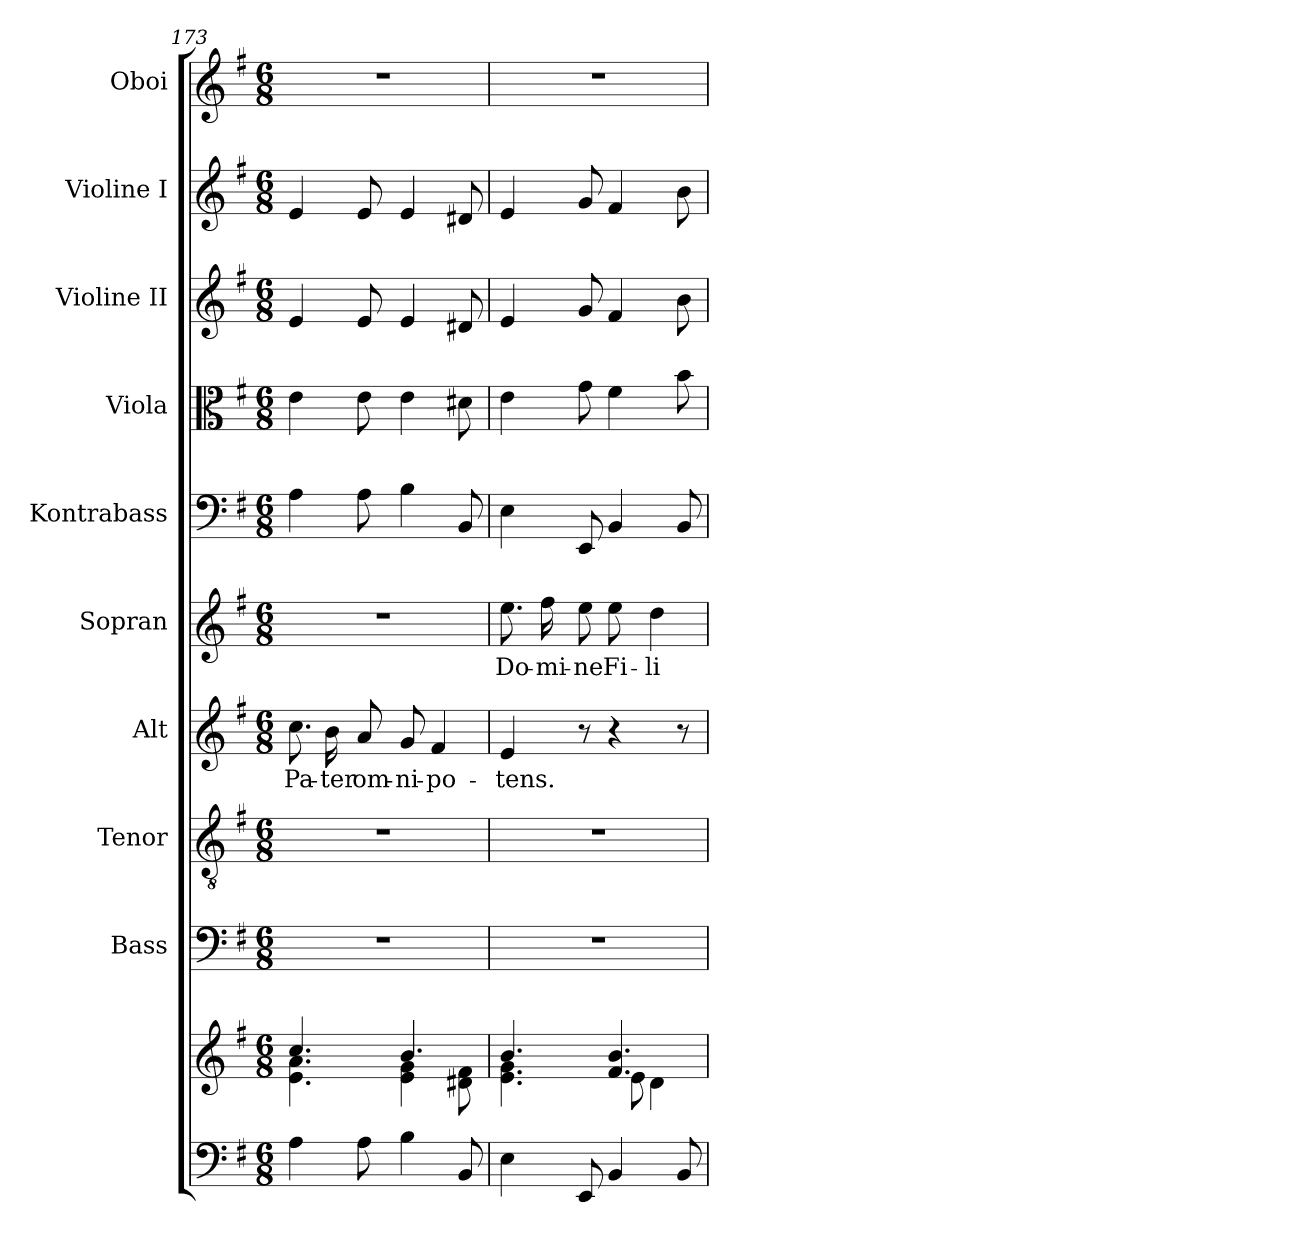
**kern	**kern	**kern	**kern	**kern	**text	**kern	**text	**kern	**kern	**kern	**kern	**kern
*part10	*part10	*part9	*part8	*part7	*part7	*part6	*part6	*part5	*part4	*part3	*part2	*part1
*staff11	*staff10	*staff9	*staff8	*staff7	*staff7	*staff6	*staff6	*staff5	*staff4	*staff3	*staff2	*staff1
*	*	*I"Bass	*I"Tenor	*I"Alt	*	*I"Sopran	*	*I"Kontrabass	*I"Viola	*I"Violine II	*I"Violine I	*I"Oboi
*	*	*I'B.	*I'T.	*I'A.	*	*I'S.	*	*I'Kb.	*I'Vla.	*I'Vl. II	*I'Vl. I	*I'Ob.
!!LO:PB:g=z
*clefF4	*clefG2	*clefF4	*clefGv2	*clefG2	*	*clefG2	*	*clefF4	*clefC3	*clefG2	*clefG2	*clefG2
*	*	*	*	*	*	*	*	*ITrd7c12	*	*	*	*
*k[f#]	*k[f#]	*k[f#]	*k[f#]	*k[f#]	*	*k[f#]	*	*k[f#]	*k[f#]	*k[f#]	*k[f#]	*k[f#]
*G:	*G:	*G:	*G:	*G:	*	*G:	*	*G:	*G:	*G:	*G:	*G:
*M6/8	*M6/8	*M6/8	*M6/8	*M6/8	*	*M6/8	*	*M6/8	*M6/8	*M6/8	*M6/8	*M6/8
=173	=173	=173	=173	=173	=173	=173	=173	=173	=173	=173	=173	=173
*	*^	*	*	*	*	*	*	*	*	*	*	*
!	!	!	!	!	!	!LO:LY:b	!	!	!	!	!	!	!
4A\	4.cc/	4.e\ 4.a\	2.r	2.r	8.cc\	Pa-	2.r	.	4AA\	4e\	4e/	4e/	2.r
!	!	!	!	!	!	!LO:LY:b	!	!	!	!	!	!	!
.	.	.	.	.	16b\	-ter	.	.	.	.	.	.	.
!	!	!	!	!	!	!LO:LY:b	!	!	!	!	!	!	!
8A\	.	.	.	.	8a/	om-	.	.	8AA\	8e\	8e/	8e/	.
!	!	!	!	!	!	!LO:LY:b	!	!	!	!	!	!	!
4B\	4.b/	4e\ 4g\	.	.	8g/	-ni-	.	.	4BB\	4e\	4e/	4e/	.
!	!	!	!	!	!	!LO:LY:b	!	!	!	!	!	!	!
.	.	.	.	.	4f#/	-po-	.	.	.	.	.	.	.
8BB/	.	8d#X\ 8f#\	.	.	.	.	.	.	8BBB/	8d#X\	8d#X/	8d#X/	.
=174	=174	=174	=174	=174	=174	=174	=174	=174	=174	=174	=174	=174	=174
!	!	!	!	!	!	!LO:LY:b	!	!LO:LY:b	!	!	!	!	!
4E\	4.b/	4.e\ 4.g\	2.r	2.r	4e/	-tens.	8.ee\	Do-	4EE\	4e\	4e/	4e/	2.r
!	!	!	!	!	!	!	!	!LO:LY:b	!	!	!	!	!
.	.	.	.	.	.	.	16ff#\	-mi-	.	.	.	.	.
!	!	!	!	!	!	!	!	!LO:LY:b	!	!	!	!	!
8EE/	.	.	.	.	8r	.	8ee\	-ne	8EEE/	8g\	8g/	8g/	.
!	!	!	!	!	!	!	!	!LO:LY:b	!	!	!	!	!
4BB/	4.f#/ 4.b/	8e\	.	.	4r	.	8ee\	Fi-	4BBB/	4f#\	4f#/	4f#/	.
!	!	!	!	!	!	!	!	!LO:LY:b	!	!	!	!	!
.	.	4d\	.	.	.	.	4dd\	-li	.	.	.	.	.
8BB/	.	.	.	.	8r	.	.	.	8BBB/	8b\	8b\	8b\	.
*	*v	*v	*	*	*	*	*	*	*	*	*	*	*
=	=	=	=	=	=	=	=	=	=	=	=	=
*-	*-	*-	*-	*-	*-	*-	*-	*-	*-	*-	*-	*-
